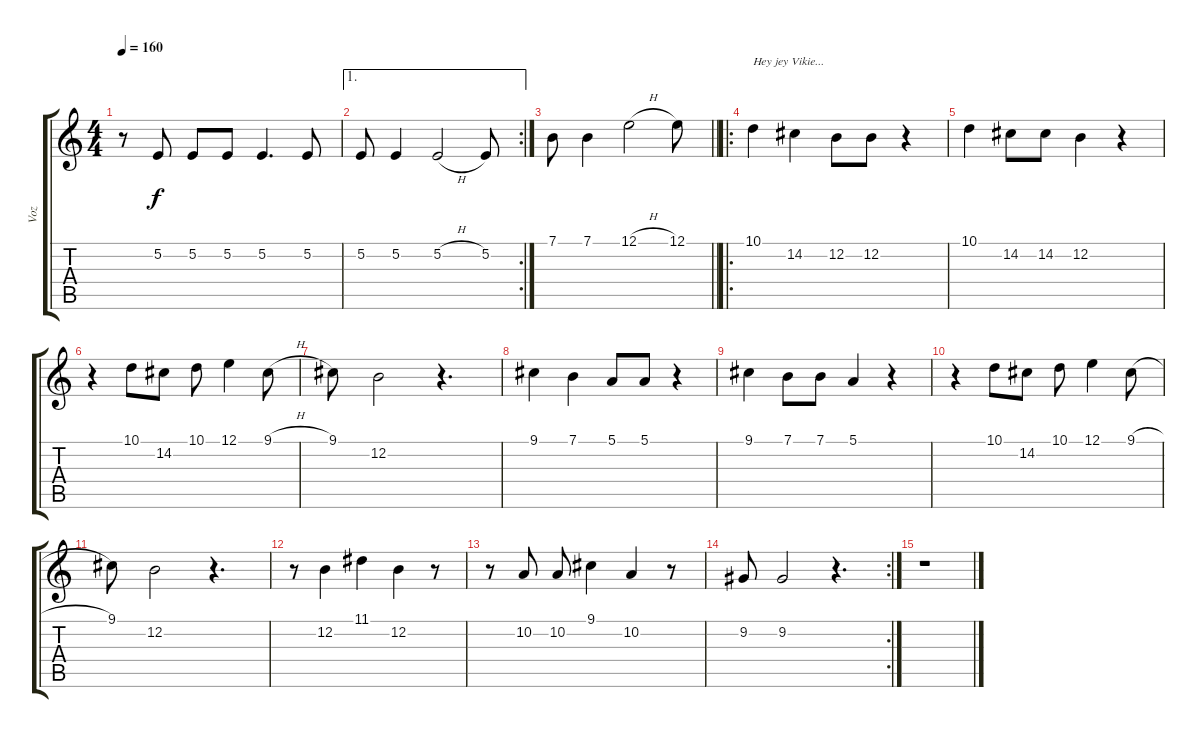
\track ("Voz" "Voz") {instrument synthbrass1}
\staff {score tabs}
\tuning (E4 B3 G3 D3 A2 E2) {hide}
\ts (4 4)
\tempo 160
\clef g2
\ks c
r.8{dy f} 5.2.8 5.2.8 5.2.8 5.2.4{d} 5.2.8 |
\ae 1
\rc 2
5.2.8 5.2.4 5.2{h}.2 5.2.8 |
\barLineRight lightlight
7.1.8 7.1.4 12.1{h}.2 12.1.8 |
\ro
10.1.4{txt "Hey jey Vikie..."} 14.2.4 12.2.8 12.2.8 r.4 |
10.1.4 14.2.8 14.2.8 12.2.4 r.4 |
r.4 10.1.8 14.2.8 10.1.8 12.1.4 9.1{h}.8 |
9.1.8 12.2.2 r.4{d} |
9.1.4 7.1.4 5.1.8 5.1.8 r.4 |
9.1.4 7.1.8 7.1.8 5.1.4 r.4 |
r.4 10.1.8 14.2.8 10.1.8 12.1.4 9.1{h}.8 |
9.1.8 12.2.2 r.4{d} |
r.8 12.2.4 11.1.4 12.2.4 r.8 |
r.8 10.2.8 10.2.8 9.1.4 10.2.4 r.8 |
\rc 2
9.2.8 9.2.2 r.4{d} |
r.1
